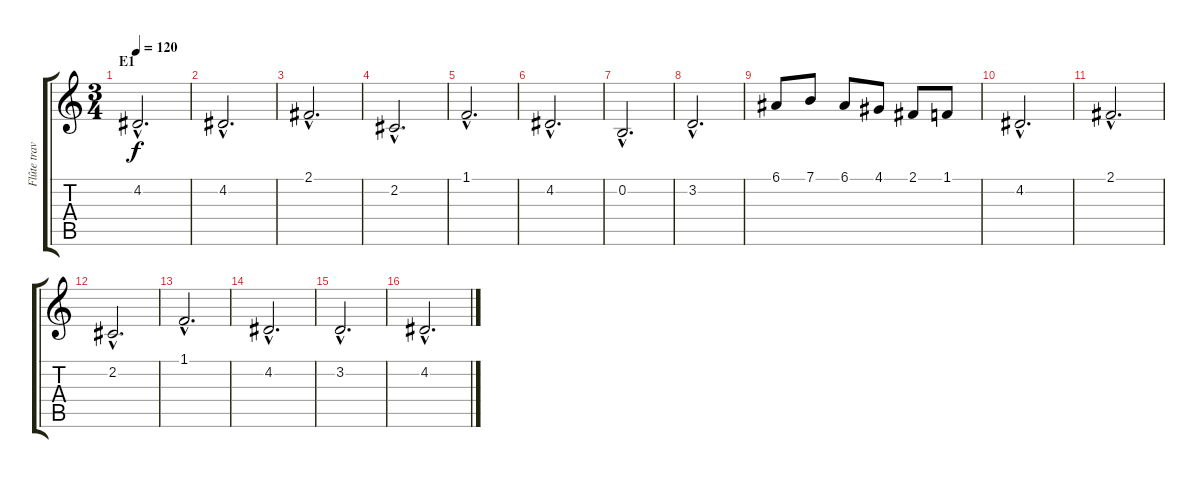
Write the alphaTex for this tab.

\track ("Flûte traversière" "Flûte trav") {instrument flute}
\staff {score tabs}
\tuning (E4 B3 G3 D3 A2 E2) {hide}
\ts (3 4)
\section ("" "E1")
\tempo 120
\clef g2
\ks c
4.2{hac}.2{d dy f} |
4.2{hac}.2{d} |
2.1{hac}.2{d} |
2.2{hac}.2{d} |
1.1{hac}.2{d} |
4.2{hac}.2{d} |
0.2{hac}.2{d} |
3.2{hac}.2{d} |
6.1.8 7.1.8 6.1.8 4.1.8 2.1.8 1.1.8 |
4.2{hac}.2{d} |
2.1{hac}.2{d} |
2.2{hac}.2{d} |
1.1{hac}.2{d} |
4.2{hac}.2{d} |
3.2{hac}.2{d} |
4.2{hac}.2{d}
